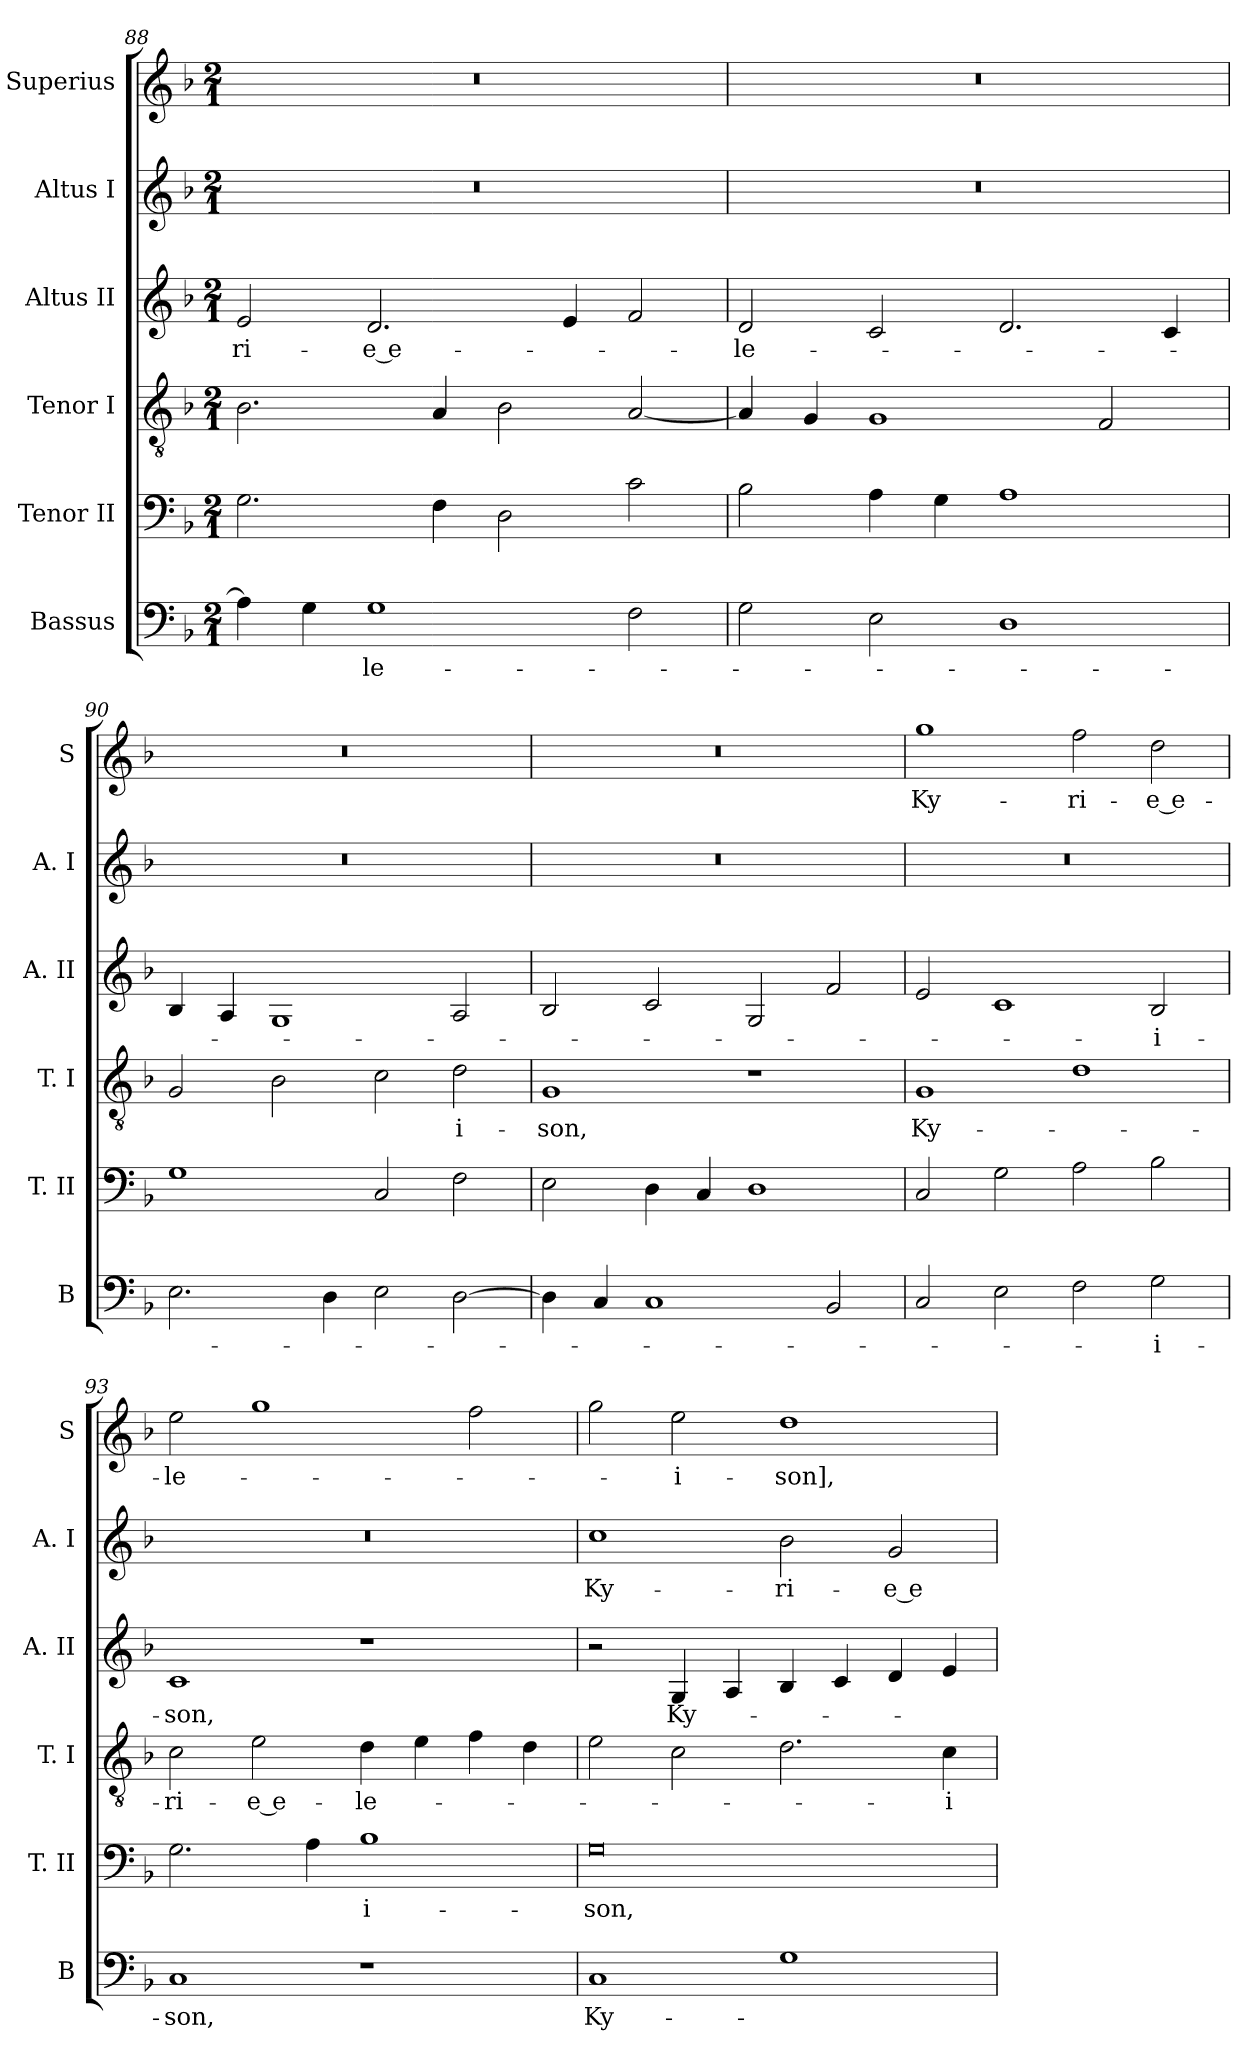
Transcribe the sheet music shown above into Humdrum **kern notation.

**kern	**text	**kern	**text	**kern	**text	**kern	**text	**kern	**text	**kern	**text
*part6	*part6	*part5	*part5	*part4	*part4	*part3	*part3	*part2	*part2	*part1	*part1
*staff6	*staff6	*staff5	*staff5	*staff4	*staff4	*staff3	*staff3	*staff2	*staff2	*staff1	*staff1
*I"Bassus	*	*I"Tenor II	*	*I"Tenor I	*	*I"Altus II	*	*I"Altus I	*	*I"Superius	*
*I'B	*	*I'T. II	*	*I'T. I	*	*I'A. II	*	*I'A. I	*	*I'S	*
*clefF4	*	*clefF4	*	*clefGv2	*	*clefG2	*	*clefG2	*	*clefG2	*
*k[b-]	*	*k[b-]	*	*k[b-]	*	*k[b-]	*	*k[b-]	*	*k[b-]	*
*F:	*	*F:	*	*F:	*	*F:	*	*F:	*	*F:	*
*M2/1	*	*M2/1	*	*M2/1	*	*M2/1	*	*M2/1	*	*M2/1	*
=88	=88	=88	=88	=88	=88	=88	=88	=88	=88	=88	=88
4A]	.	2.G	.	2.B-	.	2e	-ri-	0r	.	0r	.
4G	.	.	.	.	.	.	.	.	.	.	.
1G	-le-	.	.	.	.	2.d	-e e-	.	.	.	.
.	.	4F	.	4A	.	.	.	.	.	.	.
.	.	2D	.	2B-	.	.	.	.	.	.	.
.	.	.	.	.	.	4e	.	.	.	.	.
2F	.	2c	.	[2A	.	2f	.	.	.	.	.
=89	=89	=89	=89	=89	=89	=89	=89	=89	=89	=89	=89
2G	.	2B-	.	4A]	.	2d	-le-	0r	.	0r	.
.	.	.	.	4G	.	.	.	.	.	.	.
2E	.	4A	.	1G	.	2c	.	.	.	.	.
.	.	4G	.	.	.	.	.	.	.	.	.
1D	.	1A	.	.	.	2.d	.	.	.	.	.
.	.	.	.	2F	.	.	.	.	.	.	.
.	.	.	.	.	.	4c	.	.	.	.	.
=90	=90	=90	=90	=90	=90	=90	=90	=90	=90	=90	=90
2.E	.	1G	.	2G	.	4B-	.	0r	.	0r	.
.	.	.	.	.	.	4A	.	.	.	.	.
.	.	.	.	2B-	.	1G	.	.	.	.	.
4D	.	.	.	.	.	.	.	.	.	.	.
2E	.	2C	.	2c	.	.	.	.	.	.	.
[2D	.	2F	.	2d	-i-	2A	.	.	.	.	.
=91	=91	=91	=91	=91	=91	=91	=91	=91	=91	=91	=91
4D]	.	2E	.	1G	-son,	2B-	.	0r	.	0r	.
4C	.	.	.	.	.	.	.	.	.	.	.
1C	.	4D	.	.	.	2c	.	.	.	.	.
.	.	4C	.	.	.	.	.	.	.	.	.
.	.	1D	.	1r	.	2G	.	.	.	.	.
2BB-	.	.	.	.	.	2f	.	.	.	.	.
=92	=92	=92	=92	=92	=92	=92	=92	=92	=92	=92	=92
2C	.	2C	.	1G	Ky-	2e	.	0r	.	1gg	Ky-
2E	.	2G	.	.	.	1c	.	.	.	.	.
2F	.	2A	.	1d	.	.	.	.	.	2ff	-ri-
2G	-i-	2B-	.	.	.	2B-	-i-	.	.	2dd	-e e-
=93	=93	=93	=93	=93	=93	=93	=93	=93	=93	=93	=93
1C	-son,	2.G	.	2c	-ri-	1c	-son,	0r	.	2ee	-le-
.	.	.	.	2e	-e e-	.	.	.	.	1gg	.
.	.	4A	.	.	.	.	.	.	.	.	.
1r	.	1B-	-i-	4d	-le-	1r	.	.	.	.	.
.	.	.	.	4e	.	.	.	.	.	.	.
.	.	.	.	4f	.	.	.	.	.	2ff	.
.	.	.	.	4d	.	.	.	.	.	.	.
=94	=94	=94	=94	=94	=94	=94	=94	=94	=94	=94	=94
1C	Ky-	0G	-son,	2e	.	2r	.	1cc	Ky-	2gg	.
.	.	.	.	2c	.	4G	Ky-	.	.	2ee	-i-
.	.	.	.	.	.	4A	.	.	.	.	.
1G	.	.	.	2.d	.	4B-	.	2b-	-ri-	1dd	-son],
.	.	.	.	.	.	4c	.	.	.	.	.
.	.	.	.	.	.	4d	.	2g	-e e-	.	.
.	.	.	.	4c	-i-	4e	.	.	.	.	.
=	=	=	=	=	=	=	=	=	=	=	=
*-	*-	*-	*-	*-	*-	*-	*-	*-	*-	*-	*-
